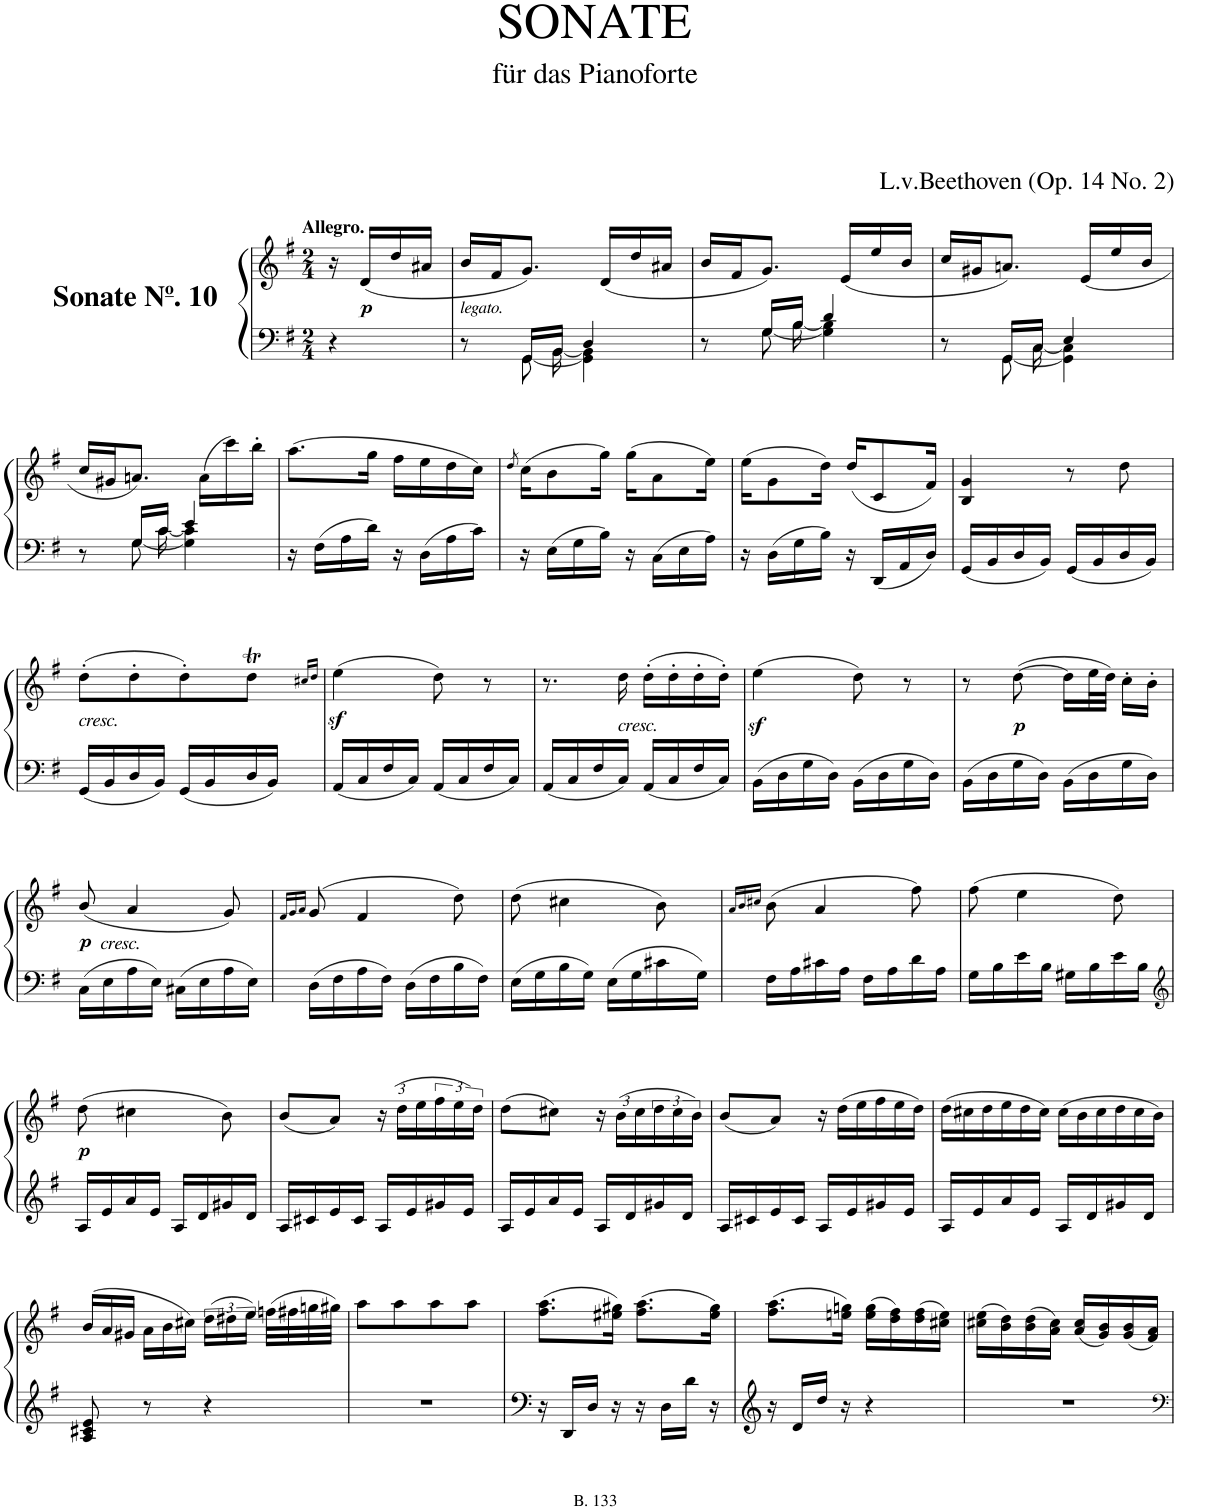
**kern	**kern	**dynam
*part1	*part1	*part1
*staff2	*staff1	*staff1/2
*I"Piano	*	*
*I'Pno.	*	*
*clefF4	*clefG2	*
*k[f#]	*k[f#]	*
*M2/4	*M2/4	*
=	=	=
!	!LO:TX:a:B:t=Allegro.	!
4r	16r	.
!	!	!LO:DY:b
.	(<16d/LL	p
.	16dd/	.
.	16a#X/JJ	.
=1	=1	=1
*^	*	*
*	*^	*	*
!	!	!	!LO:TX:b:i:t=legato.	!
8r	8.ryy	8ryy	16b/LL	.
.	.	.	16f#/J	.
16GG/LL	.	[8GG\	8.g/J)	.
16BB/JJ	[16BB\	.	.	.
4D/	4GG\] 4BB\]	4ryy	.	.
.	.	.	(<16d/LL	.
.	.	.	16dd/	.
.	.	.	16a#X/JJ	.
=2	=2	=2	=2	=2
8r	8.ryy	8ryy	16b/LL	.
.	.	.	16f#/J	.
16G/LL	.	[8G\	8.g/J)	.
16B/JJ	[16B\	.	.	.
4d/	4G\] 4B\]	4ryy	.	.
.	.	.	(16e/LL	.
.	.	.	16ee/	.
.	.	.	16b/JJ	.
=3	=3	=3	=3	=3
8r	8.ryy	8ryy	16cc/LL	.
.	.	.	16g#X/J	.
16GG/LL	.	[8GG\	8.an/J)	.
16C/JJ	[16C\	.	.	.
4E/	4GG\] 4C\]	4ryy	.	.
.	.	.	(16e/LL	.
.	.	.	16ee/	.
.	.	.	16b/JJ	.
!!LO:LB:g=z
=4	=4	=4	=4	=4
8r	8.ryy	8ryy	16cc/LL	.
.	.	.	16g#X/J	.
16G/LL	.	[8G\	8.an/J)	.
16c/JJ	[16c\	.	.	.
4e/	4G\] 4c\]	4ryy	.	.
.	.	.	(16a\LL	.
.	.	.	16ccc\)	.
.	.	.	16bb'\JJ	.
*v	*v	*v	*	*
=5	=5	=5
16r	(8.aa\L	.
16F#\LL	.	.
16A\	.	.
16d\JJ	16gg\Jk	.
16r	16ff#\LL	.
16D\LL	16ee\	.
16A\	16dd\	.
16c\JJ	16cc\JJ)	.
=6	=6	=6
.	8qdd/	.
16r	(16cc\KL	.
16E\LL	8b\	.
16G\	.	.
16B\JJ	16gg\Jk)	.
16r	(16gg\KL	.
16C\LL	8a\	.
16E\	.	.
16A\JJ	16ee\Jk)	.
=7	=7	=7
16r	(16ee\KL	.
16D\LL	8g\	.
16G\	.	.
16B\JJ	16dd\Jk)	.
16r	(16dd/KL	.
16DD/LL	8c/	.
16AA/	.	.
16D/JJ	16f#/Jk)	.
=8	=8	=8
16GG/LL	4B/ 4g/	.
16BB/	.	.
16D/	.	.
16BB/JJ	.	.
16GG/LL	8r	.
16BB/	.	.
16D/	8dd\	.
16BB/JJ	.	.
!!LO:LB:g=z
=9	=9	=9
*	*^	*
!	!LO:TX:b:i:t=cresc.	!	!
16GG/LL	(8dd'\L	4.ryy	.
16BB/	.	.	.
16D/	8dd'\	.	.
16BB/JJ	.	.	.
16GG/LL	8dd'\)	.	.
16BB/	.	.	.
*	*	*Xbrackettup	*
16D/	8ddT\J	40dd!LLL	.
.	.	40ee!	.
.	.	40dd!	.
16BB/JJ	.	.	.
.	.	40cc#!	.
.	.	40dd!JJJ	.
*	*v	*v	*
.	16qcc#X/LL	.
.	16qdd/JJ	.
=10	=10	=10
16AA/LL	(4eez<\	.
16C/	.	.
16F#/	.	.
16C/JJ	.	.
16AA/LL	8dd\)	.
16C/	.	.
16F#/	8r	.
16C/JJ	.	.
=11	=11	=11
16AA/LL	8.r	.
16C/	.	.
16F#/	.	.
!	!LO:TX:b:i:t=cresc.	!
16C/JJ	16dd\	.
16AA/LL	(16dd'\LL	.
16C/	16dd'\	.
16F#/	16dd'\	.
16C/JJ	16dd'\JJ)	.
=12	=12	=12
16BB\LL	(4eez<\	.
16D\	.	.
16G\	.	.
16D\JJ	.	.
16BB\LL	8dd\)	.
16D\	.	.
16G\	8r	.
16D\JJ	.	.
=13	=13	=13
16BB\LL	8r	.
16D\	.	.
!	!	!LO:DY:b
16G\	([8dd\	p
16D\JJ	.	.
16BB\LL	16dd\LL]	.
16D\	32ee\L	.
.	32dd\JJJ)	.
16G\	16cc'\LL	.
16D\JJ	16b'\JJ	.
!!LO:LB:g=z
=14	=14	=14
*	*^	*
!	!	!	!LO:DY:b
16C\LL	(8b/	16ryy	p
16E\	.	4..ryy	.
!	!LO:TX:b:i:t=cresc.	!	!
16A\	4a/	.	.
16E\JJ	.	.	.
16C#X\LL	.	.	.
16E\	.	.	.
16A\	8g/)	.	.
16E\JJ	.	.	.
*	*v	*v	*
=15	=15	=15
.	16qf#/LL	.
.	16qg/	.
.	16qa/JJ	.
16D\LL	(8g/	.
16F#\	.	.
16A\	4f#/	.
16F#\JJ	.	.
16D\LL	.	.
16F#\	.	.
16B\	8dd\)	.
16F#\JJ	.	.
=16	=16	=16
16E\LL	(8dd\	.
16G\	.	.
16B\	4cc#X\	.
16G\JJ	.	.
16E\LL	.	.
16G\	.	.
16c#X\	8b\)	.
16G\JJ	.	.
=17	=17	=17
.	16qa/LL	.
.	16qb/	.
.	16qcc#X/JJ	.
16F#\LL	(8b\	.
16A\	.	.
16c#X\	4a/	.
16A\JJ	.	.
16F#\LL	.	.
16A\	.	.
16d\	8ff#\)	.
16A\JJ	.	.
=18	=18	=18
16G\LL	(8ff#\	.
16B\	.	.
16e\	4ee\	.
16B\JJ	.	.
16G#X\LL	.	.
16B\	.	.
16e\	8dd\)	.
16B\JJ	.	.
!!LO:LB:g=z
=19	=19	=19
*clefG2	*	*
!	!	!LO:DY:b
16A/LL	(8dd\	p
16e/	.	.
16a/	4cc#X\	.
16e/JJ	.	.
16A/LL	.	.
16d/	.	.
16g#X/	8b\)	.
16d/JJ	.	.
=20	=20	=20
16A/LL	(8b/L	.
16c#X/	.	.
16e/	8a/J)	.
16c#/JJ	.	.
16A/LL	24r	.
.	(24dd\LL	.
16e/	.	.
.	24ee\	.
*	*brackettup	*
16g#X/	24ff#\	.
.	24ee\	.
16e/JJ	.	.
.	24dd\JJ)	.
=21	=21	=21
16A/LL	(8dd\L	.
16e/	.	.
16a/	8cc#X\J)	.
16e/JJ	.	.
*	*Xbrackettup	*
16A/LL	24r	.
.	(24b\LL	.
16d/	.	.
.	24cc#\	.
*	*brackettup	*
16g#X/	24dd\	.
.	24cc#\	.
16d/JJ	.	.
.	24b\JJ)	.
=22	=22	=22
16A/LL	(8b/L	.
16c#X/	.	.
16e/	8a/J)	.
16c#/JJ	.	.
16A/LL	24r	.
.	(24dd\LL	.
16e/	.	.
.	24ee\	.
16g#X/	24ff#\	.
.	24ee\	.
16e/JJ	.	.
.	24dd\JJ)	.
=23	=23	=23
16A/LL	(24dd\LL	.
.	24cc#X\	.
16e/	.	.
.	24dd\	.
16a/	24ee\	.
.	24dd\	.
16e/JJ	.	.
.	24cc#\JJ)	.
16A/LL	(24cc#\LL	.
.	24b\	.
16d/	.	.
.	24cc#\	.
16g#X/	24dd\	.
.	24cc#\	.
16d/JJ	.	.
.	24b\JJ)	.
!!LO:LB:g=z
=24	=24	=24
*	*Xbrackettup	*
8A/ 8c#X/ 8e/	(24b/LL	.
.	24a/	.
.	24g#X/JJ	.
8r	24a\LL	.
.	24b\	.
.	24cc#X\JJ)	.
*	*brackettup	*
4r	(24dd\LL	.
.	24dd#X\	.
.	24ee\JJ)	.
.	(32ffn\LLL	.
.	32ff#X\	.
.	32ggn\	.
.	32gg#X\JJJ)	.
=25	=25	=25
2r	8aa\L	.
.	8aa\	.
.	8aa\	.
.	8aa\J	.
=26	=26	=26
16r	(8.ff#\ 8.aa\L	.
16DD/LL	.	.
16D/JJ	.	.
16r	16ee#X\ 16gg#X\Jk)	.
16r	(8.ff#\ 8.aa\L	.
16D\LL	.	.
16d\JJ	.	.
16r	16ee#\ 16gg#\Jk)	.
=27	=27	=27
16r	(8.ff#\ 8.aa\L	.
16d/LL	.	.
16dd/JJ	.	.
16r	16een\ 16ggn\Jk)	.
4r	(16ee\ 16gg\LL	.
.	16dd\ 16ff#\)	.
.	(16dd\ 16ff#\	.
.	16cc#X\ 16ee\JJ)	.
=28	=28	=28
2r	(16cc#X\ 16ee\LL	.
.	16b\ 16dd\)	.
.	(16b\ 16dd\	.
.	16a\ 16cc#\JJ)	.
.	(16a/ 16cc#/LL	.
.	16g/ 16b/)	.
.	(16g/ 16b/	.
.	16f#/ 16a/JJ)	.
=	=	=
*-	*-	*-
